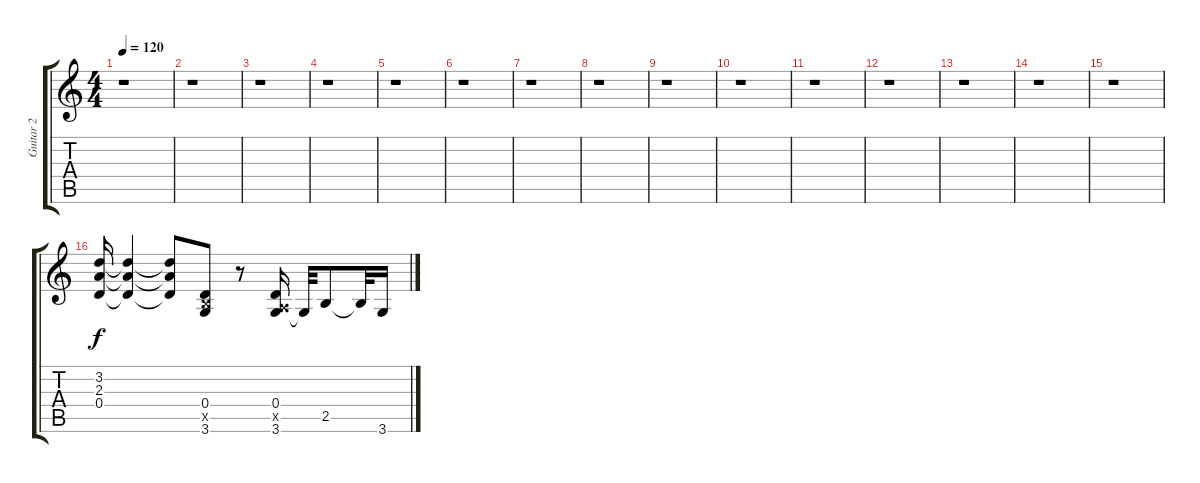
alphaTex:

\track ("Guitar 2" "Guitar 2") {instrument distortionguitar}
\staff {score tabs}
\tuning (E4 B3 G3 D3 A2 E2) {hide}
\ts (4 4)
\tempo 120
\clef g2
\ks c
r.1{dy f} |
r.1 |
r.1 |
r.1 |
r.1 |
r.1 |
r.1 |
r.1 |
r.1 |
r.1 |
r.1 |
r.1 |
r.1 |
r.1 |
r.1 |
(3.2 2.3 0.4).16 (3.2{t} 2.3{t} 0.4{t}).4 (3.2{t} 2.3{t} 0.4{t}).8 (0.4 2.5{x} 3.6).8 r.8 (0.4 0.5{x} 3.6).16 3.6{t}.32 2.5.8 2.5{t}.32 3.6.16
